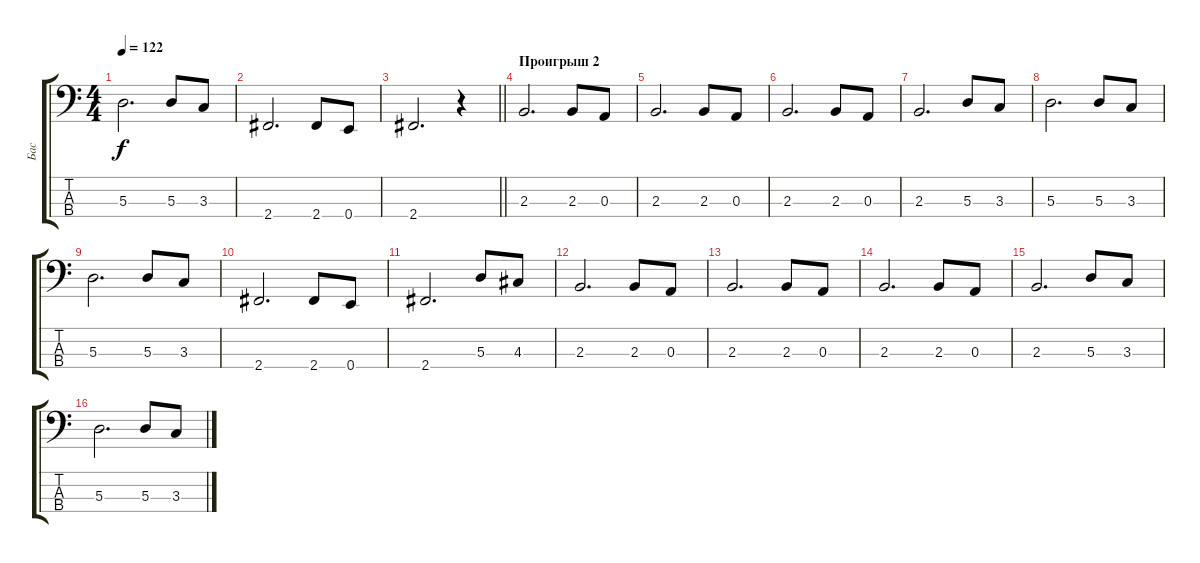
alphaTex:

\track ("Бас" "Бас") {instrument electricbassfinger}
\staff {score tabs}
\tuning (G2 D2 A1 E1) {hide}
\ts (4 4)
\tempo 122
\clef f4
\ks c
5.3.2{d dy f} 5.3.8 3.3.8 |
2.4.2{d} 2.4.8 0.4.8 |
\barLineRight lightlight
2.4.2{d} r.4 |
\section ("" "Проигрыш 2")
2.3.2{d} 2.3.8 0.3.8 |
2.3.2{d} 2.3.8 0.3.8 |
2.3.2{d} 2.3.8 0.3.8 |
2.3.2{d} 5.3.8 3.3.8 |
5.3.2{d} 5.3.8 3.3.8 |
5.3.2{d} 5.3.8 3.3.8 |
2.4.2{d} 2.4.8 0.4.8 |
2.4.2{d} 5.3.8 4.3.8 |
2.3.2{d} 2.3.8 0.3.8 |
2.3.2{d} 2.3.8 0.3.8 |
2.3.2{d} 2.3.8 0.3.8 |
2.3.2{d} 5.3.8 3.3.8 |
5.3.2{d} 5.3.8 3.3.8
